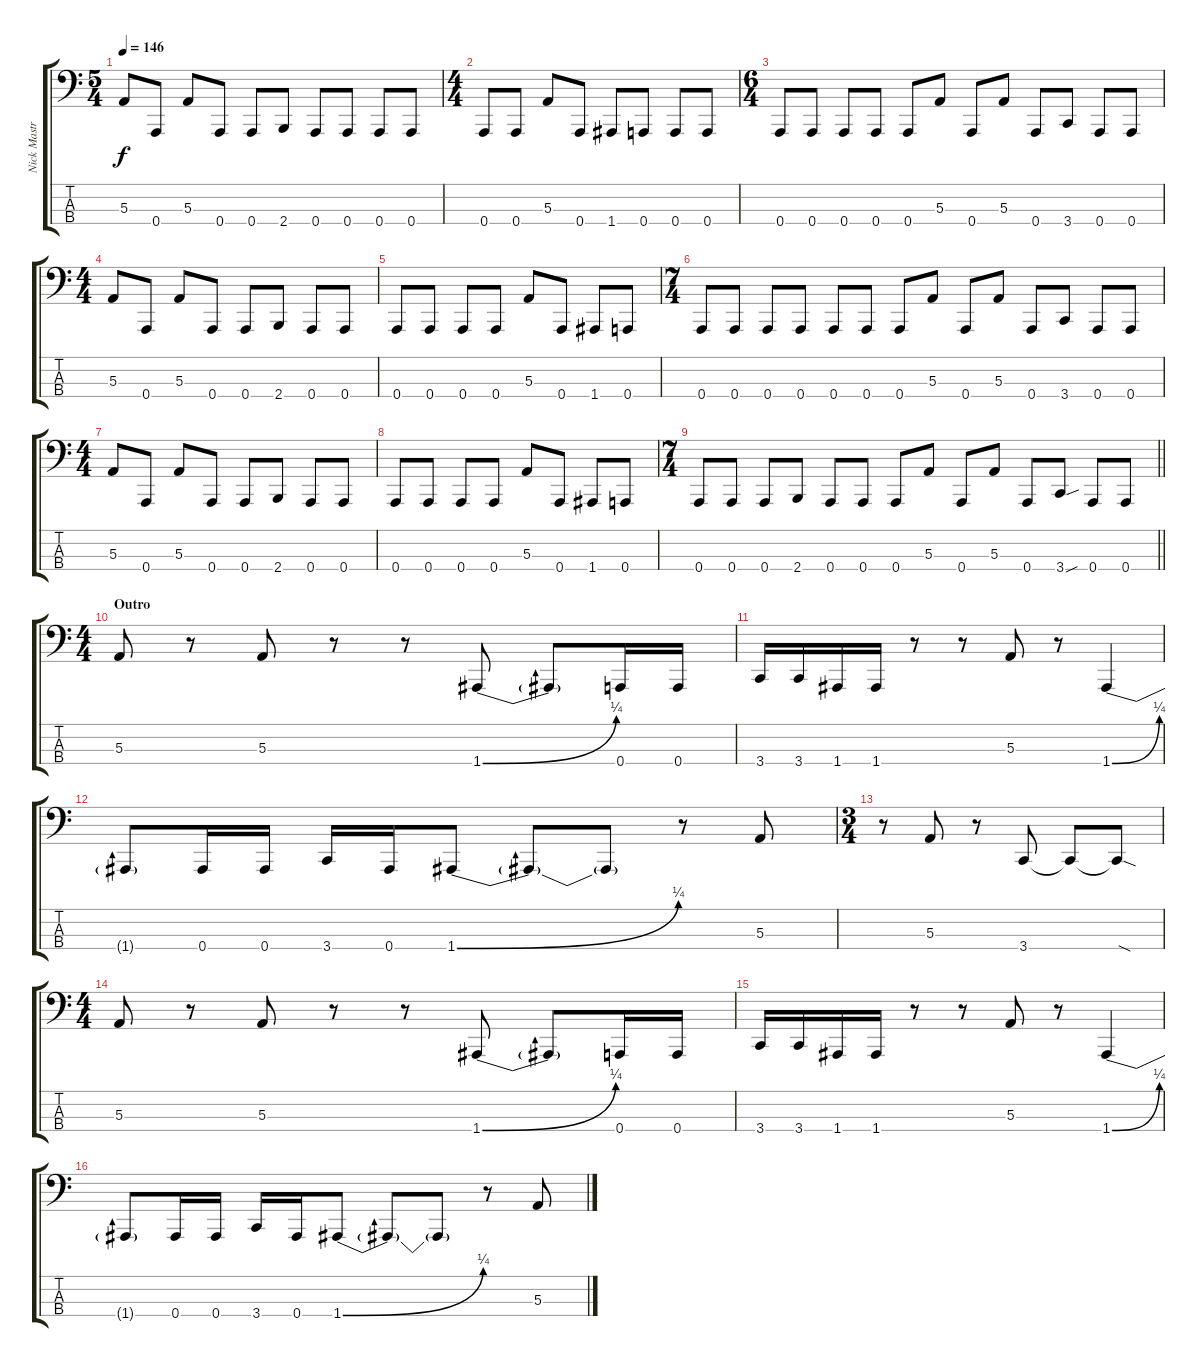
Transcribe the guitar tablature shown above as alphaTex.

\track ("Nick Mastroianni " "Nick Mastr") {instrument electricbasspick}
\staff {score tabs}
\tuning (D2 A1 E1 A0) {hide}
\ts (5 4)
\tempo 146
\clef f4
\ks c
5.3.8{dy f} 0.4.8 5.3.8 0.4.8 0.4.8 2.4.8 0.4.8 0.4.8 0.4.8 0.4.8 |
\ts (4 4)
0.4.8 0.4.8 5.3.8 0.4.8 1.4.8 0.4.8 0.4.8 0.4.8 |
\ts (6 4)
0.4.8 0.4.8 0.4.8 0.4.8 0.4.8 5.3.8 0.4.8 5.3.8 0.4.8 3.4.8 0.4.8 0.4.8 |
\ts (4 4)
5.3.8 0.4.8 5.3.8 0.4.8 0.4.8 2.4.8 0.4.8 0.4.8 |
0.4.8 0.4.8 0.4.8 0.4.8 5.3.8 0.4.8 1.4.8 0.4.8 |
\ts (7 4)
0.4.8 0.4.8 0.4.8 0.4.8 0.4.8 0.4.8 0.4.8 5.3.8 0.4.8 5.3.8 0.4.8 3.4.8 0.4.8 0.4.8 |
\ts (4 4)
5.3.8 0.4.8 5.3.8 0.4.8 0.4.8 2.4.8 0.4.8 0.4.8 |
0.4.8 0.4.8 0.4.8 0.4.8 5.3.8 0.4.8 1.4.8 0.4.8 |
\ts (7 4)
\barLineRight lightlight
0.4.8 0.4.8 0.4.8 2.4.8 0.4.8 0.4.8 0.4.8 5.3.8 0.4.8 5.3.8 0.4.8 3.4{sou}.8 0.4.8 0.4.8 |
\ts (4 4)
\section ("" "Outro")
5.3.8 r.8 5.3.8 r.8 r.8 1.4{be (bend 0 0 60 1)}.8 1.4{t}.8 0.4.16 0.4.16 |
3.4.16 3.4.16 1.4.16 1.4.16 r.8 r.8 5.3.8 r.8 1.4{be (bend 0 0 60 1)}.4 |
1.4{t}.8 0.4.16 0.4.16 3.4.16 0.4.16 1.4{be (bend 0 0 60 1)}.8 1.4{t}.8 1.4{t}.8 r.8 5.3.8 |
\ts (3 4)
r.8 5.3.8 r.8 3.4.8 3.4{t}.8 3.4{sod t}.8 |
\ts (4 4)
5.3.8 r.8 5.3.8 r.8 r.8 1.4{be (bend 0 0 60 1)}.8 1.4{t}.8 0.4.16 0.4.16 |
3.4.16 3.4.16 1.4.16 1.4.16 r.8 r.8 5.3.8 r.8 1.4{be (bend 0 0 60 1)}.4 |
1.4{t}.8 0.4.16 0.4.16 3.4.16 0.4.16 1.4{be (bend 0 0 60 1)}.8 1.4{t}.8 1.4{t}.8 r.8 5.3.8
